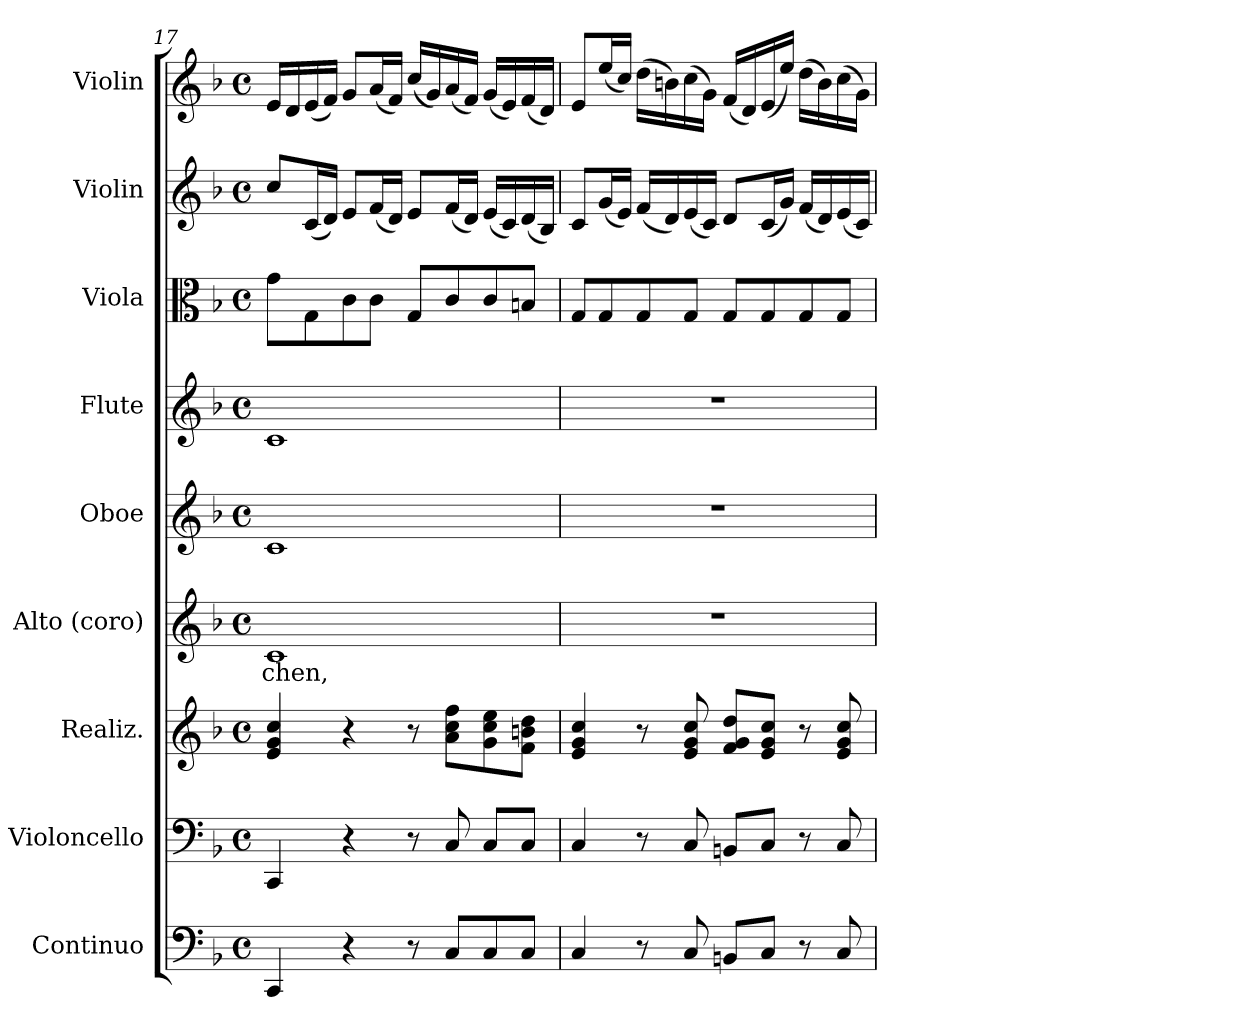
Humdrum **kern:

**kern	**kern	**kern	**kern	**text	**kern	**kern	**kern	**kern	**kern
*part9	*part8	*part7	*part6	*part6	*part5	*part4	*part3	*part2	*part1
*staff9	*staff8	*staff7	*staff6	*staff6	*staff5	*staff4	*staff3	*staff2	*staff1
*I"Continuo	*I"Violoncello	*I"Realiz.	*I"Alto (coro)	*	*I"Oboe	*I"Flute	*I"Viola	*I"Violin	*I"Violin
*I'Cto.	*I'Vc.	*	*I'A.	*	*I'Ob.	*I'Fl.	*I'Vla.	*I'Vln.	*I'Vln.
*clefF4	*clefF4	*clefG2	*clefG2	*	*clefG2	*clefG2	*clefC3	*clefG2	*clefG2
*ITrd7c12	*	*	*	*	*	*	*	*	*
*k[b-]	*k[b-]	*k[b-]	*k[b-]	*	*k[b-]	*k[b-]	*k[b-]	*k[b-]	*k[b-]
*M4/4	*M4/4	*M4/4	*M4/4	*	*M4/4	*M4/4	*M4/4	*M4/4	*M4/4
*met(c)	*met(c)	*met(c)	*met(c)	*	*met(c)	*met(c)	*met(c)	*met(c)	*met(c)
=17	=17	=17	=17	=17	=17	=17	=17	=17	=17
!	!	!	!	!LO:LY:b	!	!	!	!	!
4CCC/	4CC/	4e/ 4g/ 4cc/	1c	-chen,	1c	1c	8g\L	8cc/L	16e/LL
.	.	.	.	.	.	.	.	.	16d/
.	.	.	.	.	.	.	8G\	(16c/L	(16e/
.	.	.	.	.	.	.	.	16d/JJ)	16f/JJ)
4r	4r	4r	.	.	.	.	8c\	8e/L	8g/L
.	.	.	.	.	.	.	8c\J	(16f/L	(16a/L
.	.	.	.	.	.	.	.	16d/JJ)	16f/JJ)
8r	8r	8r	.	.	.	.	8G/L	8e/L	(16cc/LL
.	.	.	.	.	.	.	.	.	16g/)
8CC/L	8C/	8a\ 8cc\ 8ff\L	.	.	.	.	8c/	(16f/L	(16a/
.	.	.	.	.	.	.	.	16d/JJ)	16f/JJ)
8CC/	8C/L	8g\ 8cc\ 8ee\	.	.	.	.	8c/	(16e/LL	(16g/LL
.	.	.	.	.	.	.	.	16c/)	16e/)
8CC/J	8C/J	8f\ 8bn\ 8dd\J	.	.	.	.	8Bn/J	(16d/	(16f/
.	.	.	.	.	.	.	.	16B-/JJ)	16d/JJ)
!!LO:PB:g=z
=18	=18	=18	=18	=18	=18	=18	=18	=18	=18
4CC/	4C/	4e/ 4g/ 4cc/	1r	.	1r	1r	8G/L	8c/L	8e/L
.	.	.	.	.	.	.	8G/	(16g/L	(16ee/L
.	.	.	.	.	.	.	.	16e/JJ)	16cc/JJ)
8r	8r	8r	.	.	.	.	8G/	(16f/LL	(16dd\LL
.	.	.	.	.	.	.	.	16d/)	16bn\)
8CC/	8C/	8e/ 8g/ 8cc/	.	.	.	.	8G/J	(16e/	(16cc\
.	.	.	.	.	.	.	.	16c/JJ)	16g\JJ)
8BBBn/L	8BBn/L	8f/ 8g/ 8dd/L	.	.	.	.	8G/L	8d/L	(16f/LL
.	.	.	.	.	.	.	.	.	16d/)
8CC/J	8C/J	8e/ 8g/ 8cc/J	.	.	.	.	8G/	(16c/L	(16e/
.	.	.	.	.	.	.	.	16g/JJ)	16ee/JJ)
8r	8r	8r	.	.	.	.	8G/	(16f/LL	(16dd\LL
.	.	.	.	.	.	.	.	16d/)	16b\)
8CC/	8C/	8e/ 8g/ 8cc/	.	.	.	.	8G/J	(16e/	(16cc\
.	.	.	.	.	.	.	.	16c/JJ)	16g\JJ)
=	=	=	=	=	=	=	=	=	=
*-	*-	*-	*-	*-	*-	*-	*-	*-	*-
